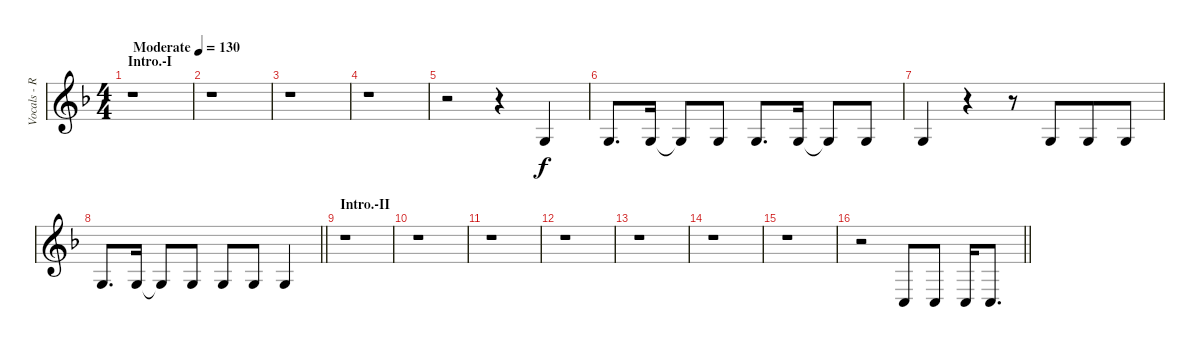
\track ("Vocals - RUKI" "Vocals - R") {instrument lead6voice}
\staff {score}
\tuning (D4 A3 F3 C3 G2 D2) {hide}
\ts (4 4)
\section ("" "Intro.-I")
\tempo (130 "Moderate")
\clef g2
\ks f
r.1{dy f instrument lead6voice} |
r.1 |
r.1 |
r.1 |
r.2 r.4 2.3.4 |
2.3.8{d} 2.3.16 2.3{t}.8 2.3.8 2.3.8{d} 2.3.16 2.3{t}.8 2.3.8 |
2.3.4 r.4 r.8 2.3.8{beam merge} 2.3.8 2.3.8 |
\barLineRight lightlight
2.3.8{d} 2.3.16 2.3{t}.8 2.3.8 2.3.8 2.3.8 2.3.4 |
\section ("" "Intro.-II")
r.1 |
r.1 |
r.1 |
r.1 |
r.1 |
r.1 |
r.1 |
\barLineRight lightlight
r.2 0.4.8 0.4.8 0.4.16 0.4.8{d}
